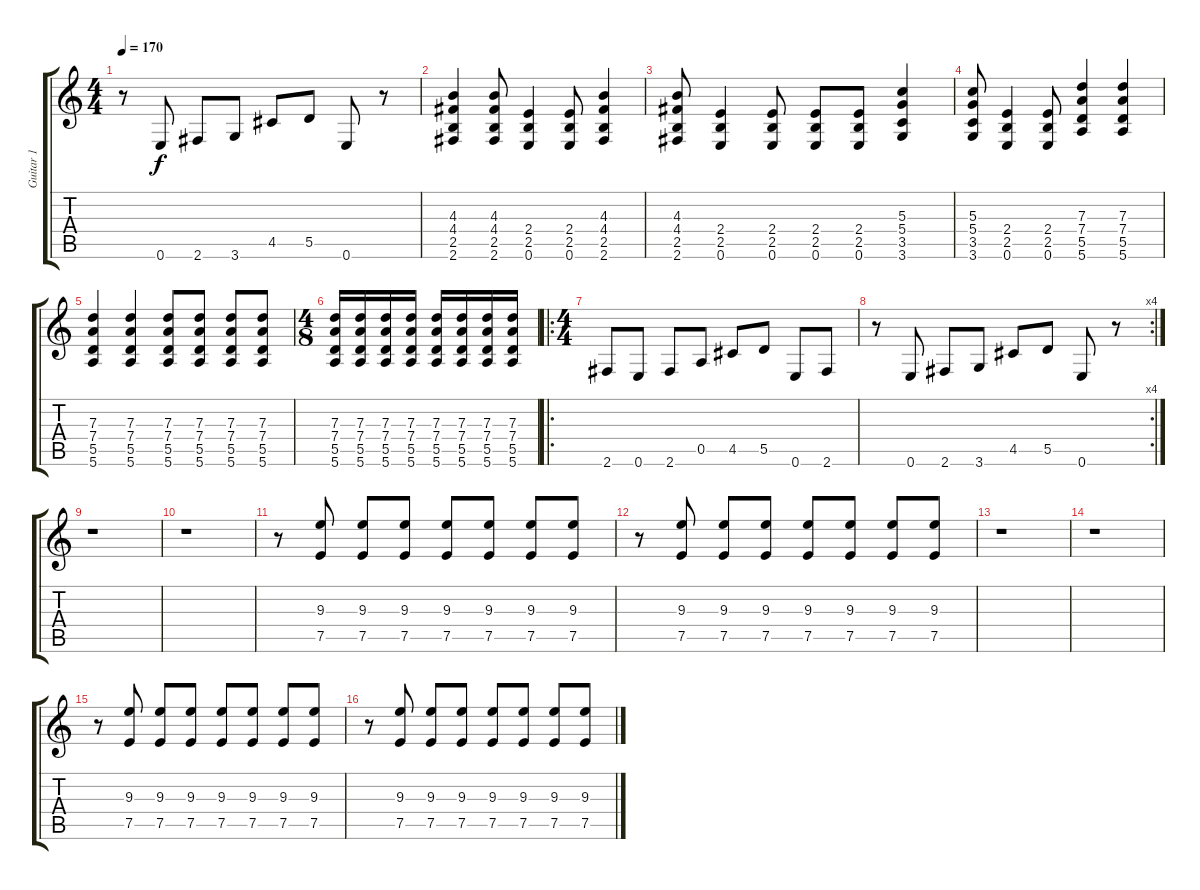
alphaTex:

\track ("Guitar 1" "Guitar 1") {instrument distortionguitar}
\staff {score tabs}
\tuning (E4 B3 G3 D3 A2 E2) {hide}
\ts (4 4)
\tempo 170
\clef g2
\ks c
r.8{dy f} 0.6.8 2.6.8 3.6.8 4.5.8 5.5.8 0.6.8 r.8 |
(4.3 4.4 2.5 2.6).4 (4.3 4.4 2.5 2.6).8 (2.4 2.5 0.6).4 (2.4 2.5 0.6).8 (4.3 4.4 2.5 2.6).4 |
(4.3 4.4 2.5 2.6).8 (2.4 2.5 0.6).4 (2.4 2.5 0.6).8 (2.4 2.5 0.6).8 (2.4 2.5 0.6).8 (5.3 5.4 3.5 3.6).4 |
(5.3 5.4 3.5 3.6).8 (2.4 2.5 0.6).4 (2.4 2.5 0.6).8 (7.3 7.4 5.5 5.6).4 (7.3 7.4 5.5 5.6).4 |
(7.3 7.4 5.5 5.6).4 (7.3 7.4 5.5 5.6).4 (7.3 7.4 5.5 5.6).8 (7.3 7.4 5.5 5.6).8 (7.3 7.4 5.5 5.6).8 (7.3 7.4 5.5 5.6).8 |
\ts (4 8)
(7.3 7.4 5.5 5.6).16 (7.3 7.4 5.5 5.6).16 (7.3 7.4 5.5 5.6).16 (7.3 7.4 5.5 5.6).16 (7.3 7.4 5.5 5.6).16 (7.3 7.4 5.5 5.6).16 (7.3 7.4 5.5 5.6).16 (7.3 7.4 5.5 5.6).16 |
\ro
\ts (4 4)
2.6.8 0.6.8 2.6.8 0.5.8 4.5.8 5.5.8 0.6.8 2.6.8 |
\rc 4
r.8 0.6.8 2.6.8 3.6.8 4.5.8 5.5.8 0.6.8 r.8 |
r.1 |
r.1 |
r.8 (9.3 7.5).8 (9.3 7.5).8 (9.3 7.5).8 (9.3 7.5).8 (9.3 7.5).8 (9.3 7.5).8 (9.3 7.5).8 |
r.8 (9.3 7.5).8 (9.3 7.5).8 (9.3 7.5).8 (9.3 7.5).8 (9.3 7.5).8 (9.3 7.5).8 (9.3 7.5).8 |
r.1 |
r.1 |
r.8 (9.3 7.5).8 (9.3 7.5).8 (9.3 7.5).8 (9.3 7.5).8 (9.3 7.5).8 (9.3 7.5).8 (9.3 7.5).8 |
r.8 (9.3 7.5).8 (9.3 7.5).8 (9.3 7.5).8 (9.3 7.5).8 (9.3 7.5).8 (9.3 7.5).8 (9.3 7.5).8
